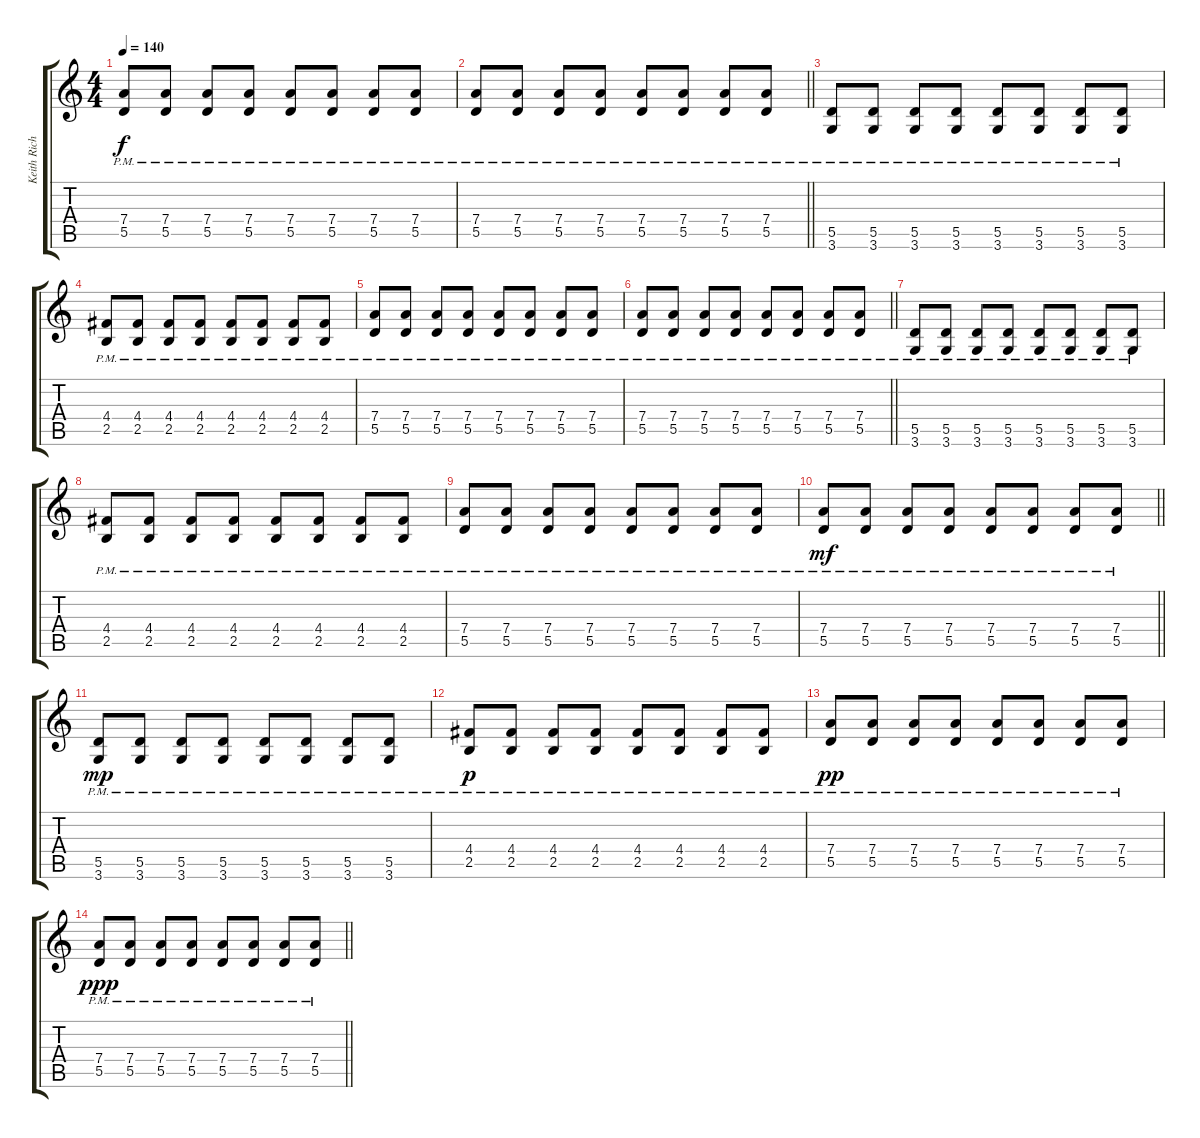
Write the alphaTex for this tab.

\track ("Keith Richards" "Keith Rich") {instrument electricguitarjazz}
\staff {score tabs}
\tuning (E4 B3 G3 D3 A2 E2) {hide}
\ts (4 4)
\tempo 140
\clef g2
\ks c
(7.4{pm} 5.5{pm}).8{dy f} (7.4{pm} 5.5{pm}).8 (7.4{pm} 5.5{pm}).8 (7.4{pm} 5.5{pm}).8 (7.4{pm} 5.5{pm}).8 (7.4{pm} 5.5{pm}).8 (7.4{pm} 5.5{pm}).8 (7.4{pm} 5.5{pm}).8 |
\barLineRight lightlight
(7.4{pm} 5.5{pm}).8 (7.4{pm} 5.5{pm}).8 (7.4{pm} 5.5{pm}).8 (7.4{pm} 5.5{pm}).8 (7.4{pm} 5.5{pm}).8 (7.4{pm} 5.5{pm}).8 (7.4{pm} 5.5{pm}).8 (7.4{pm} 5.5{pm}).8 |
(5.5{pm} 3.6{pm}).8 (5.5{pm} 3.6{pm}).8 (5.5{pm} 3.6{pm}).8 (5.5{pm} 3.6{pm}).8 (5.5{pm} 3.6{pm}).8 (5.5{pm} 3.6{pm}).8 (5.5{pm} 3.6{pm}).8 (5.5{pm} 3.6{pm}).8 |
(4.4{pm} 2.5{pm}).8 (4.4{pm} 2.5{pm}).8 (4.4{pm} 2.5{pm}).8 (4.4{pm} 2.5{pm}).8 (4.4{pm} 2.5{pm}).8 (4.4{pm} 2.5{pm}).8 (4.4{pm} 2.5{pm}).8 (4.4{pm} 2.5{pm}).8 |
(7.4{pm} 5.5{pm}).8 (7.4{pm} 5.5{pm}).8 (7.4{pm} 5.5{pm}).8 (7.4{pm} 5.5{pm}).8 (7.4{pm} 5.5{pm}).8 (7.4{pm} 5.5{pm}).8 (7.4{pm} 5.5{pm}).8 (7.4{pm} 5.5{pm}).8 |
\barLineRight lightlight
(7.4{pm} 5.5{pm}).8 (7.4{pm} 5.5{pm}).8 (7.4{pm} 5.5{pm}).8 (7.4{pm} 5.5{pm}).8 (7.4{pm} 5.5{pm}).8 (7.4{pm} 5.5{pm}).8 (7.4{pm} 5.5{pm}).8 (7.4{pm} 5.5{pm}).8 |
(5.5{pm} 3.6{pm}).8 (5.5{pm} 3.6{pm}).8 (5.5{pm} 3.6{pm}).8 (5.5{pm} 3.6{pm}).8 (5.5{pm} 3.6{pm}).8 (5.5{pm} 3.6{pm}).8 (5.5{pm} 3.6{pm}).8 (5.5{pm} 3.6{pm}).8 |
(4.4{pm} 2.5{pm}).8 (4.4{pm} 2.5{pm}).8 (4.4{pm} 2.5{pm}).8 (4.4{pm} 2.5{pm}).8 (4.4{pm} 2.5{pm}).8 (4.4{pm} 2.5{pm}).8 (4.4{pm} 2.5{pm}).8 (4.4{pm} 2.5{pm}).8 |
(7.4{pm} 5.5{pm}).8 (7.4{pm} 5.5{pm}).8 (7.4{pm} 5.5{pm}).8 (7.4{pm} 5.5{pm}).8 (7.4{pm} 5.5{pm}).8 (7.4{pm} 5.5{pm}).8 (7.4{pm} 5.5{pm}).8 (7.4{pm} 5.5{pm}).8 |
\barLineRight lightlight
(7.4{pm} 5.5{pm}).8{dy mf} (7.4{pm} 5.5{pm}).8 (7.4{pm} 5.5{pm}).8 (7.4{pm} 5.5{pm}).8 (7.4{pm} 5.5{pm}).8 (7.4{pm} 5.5{pm}).8 (7.4{pm} 5.5{pm}).8 (7.4{pm} 5.5{pm}).8 |
(5.5{pm} 3.6{pm}).8{dy mp} (5.5{pm} 3.6{pm}).8 (5.5{pm} 3.6{pm}).8 (5.5{pm} 3.6{pm}).8 (5.5{pm} 3.6{pm}).8 (5.5{pm} 3.6{pm}).8 (5.5{pm} 3.6{pm}).8 (5.5{pm} 3.6{pm}).8 |
(4.4{pm} 2.5{pm}).8{dy p} (4.4{pm} 2.5{pm}).8 (4.4{pm} 2.5{pm}).8 (4.4{pm} 2.5{pm}).8 (4.4{pm} 2.5{pm}).8 (4.4{pm} 2.5{pm}).8 (4.4{pm} 2.5{pm}).8 (4.4{pm} 2.5{pm}).8 |
(7.4{pm} 5.5{pm}).8{dy pp} (7.4{pm} 5.5{pm}).8 (7.4{pm} 5.5{pm}).8 (7.4{pm} 5.5{pm}).8 (7.4{pm} 5.5{pm}).8 (7.4{pm} 5.5{pm}).8 (7.4{pm} 5.5{pm}).8 (7.4{pm} 5.5{pm}).8 |
\barLineRight lightlight
(7.4{pm} 5.5{pm}).8{dy ppp} (7.4{pm} 5.5{pm}).8 (7.4{pm} 5.5{pm}).8 (7.4{pm} 5.5{pm}).8 (7.4{pm} 5.5{pm}).8 (7.4{pm} 5.5{pm}).8 (7.4{pm} 5.5{pm}).8 (7.4{pm} 5.5{pm}).8
